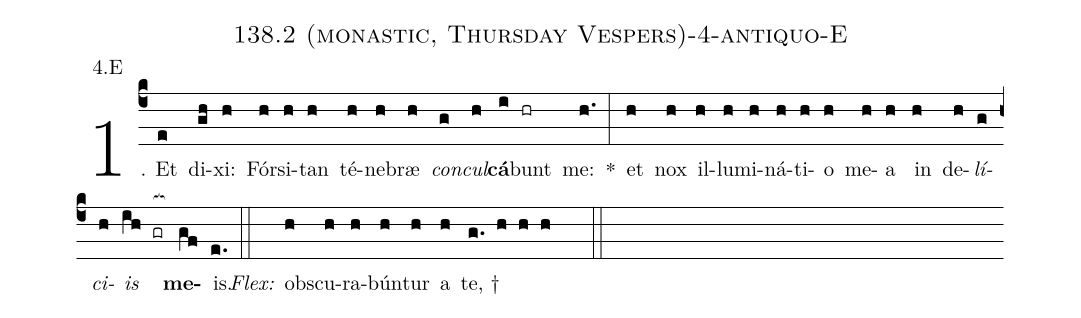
name: 138.2 (monastic, Thursday Vespers)-4-antiquo-E;
annotation: 4.E;
%%
(c4)1. Et(e) di(gh)xi:(h) Fór(h)si(h)tan(h) té(h)ne(h)bræ(h) <i>con</i>(g)<i>cul</i>(h)<b>cá</b>(i)bunt(hr) me:(h.) *(:) et(h) nox(h) il(h)lu(h)mi(h)ná(h)ti(h)o(h) me(h)a(h) in(h) de(h)<i>lí</i>(g)<i>ci</i>(h)<i>is</i>(ih gr[ocb:1{]) <b>me</b>(gf[ocb:0}])is.(e.) (::)
<i>Flex:</i>()  obs(h)cu(h)ra(h)bún(h)tur(h) a(h) te, †(g. h h h  ::)
